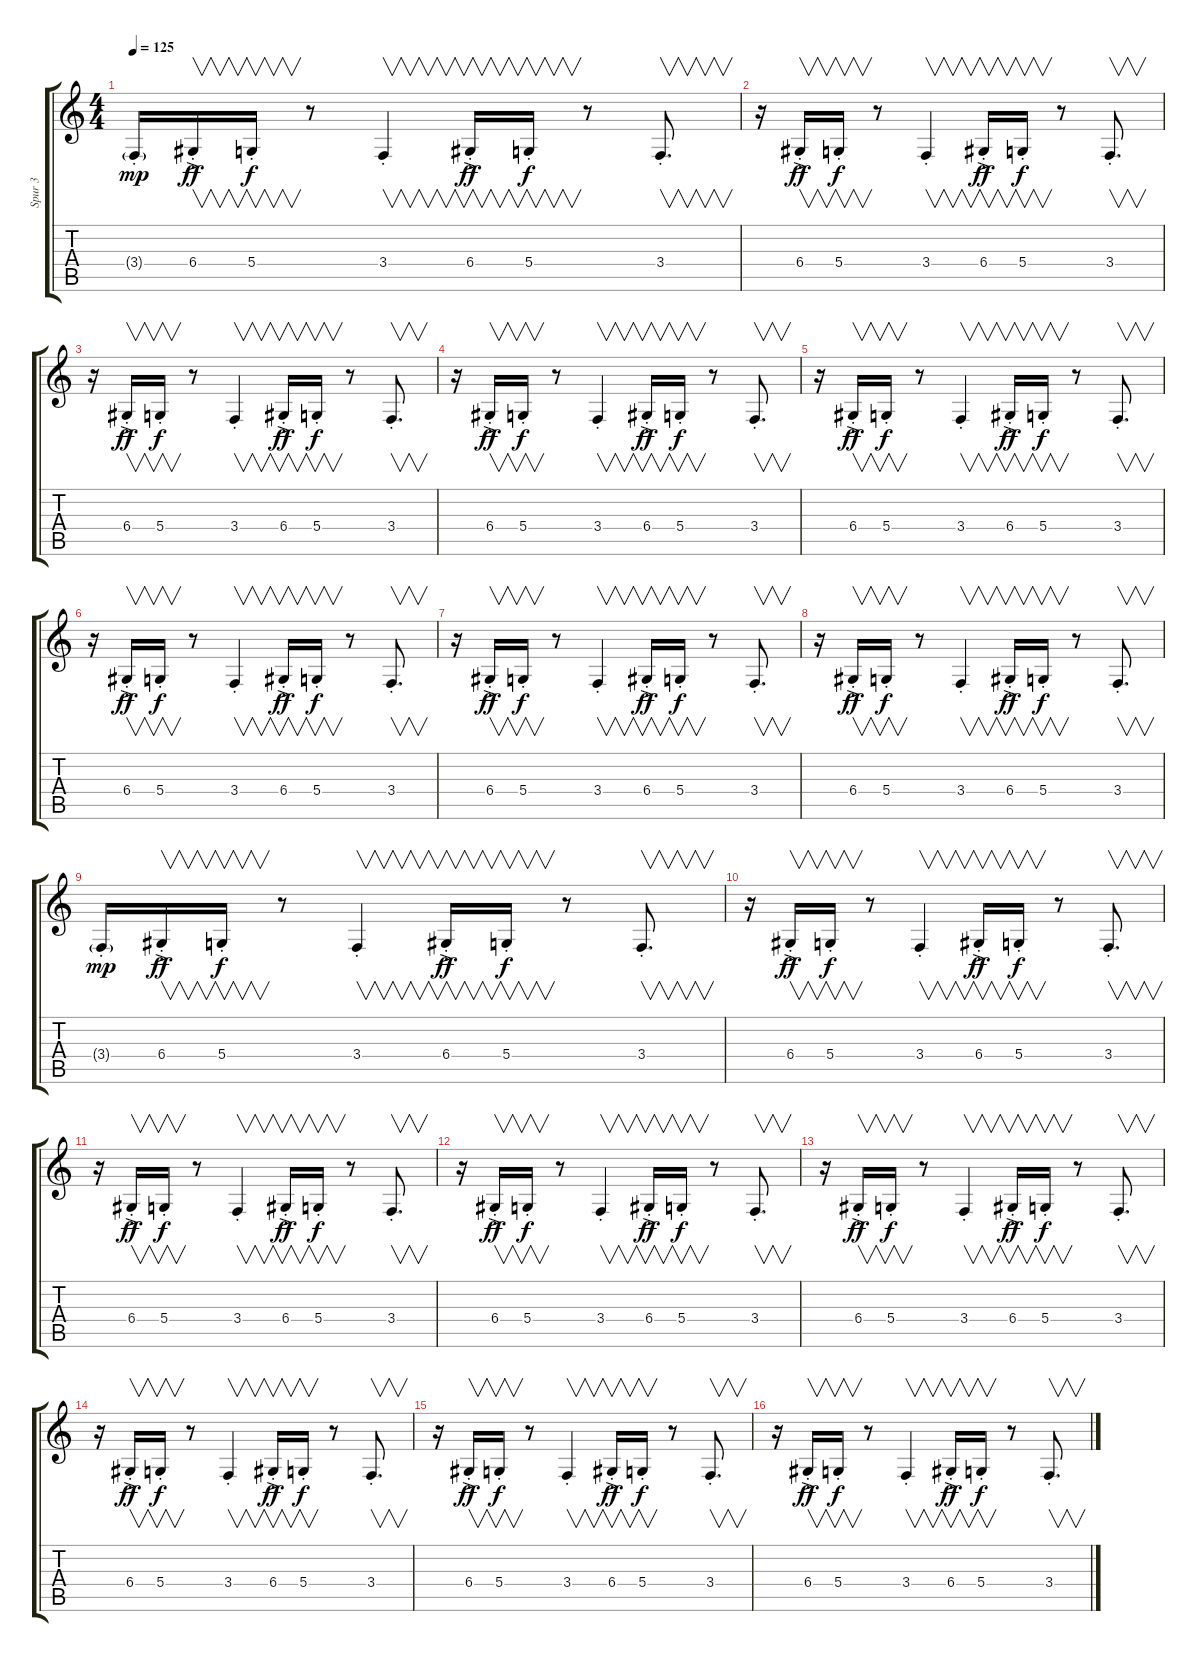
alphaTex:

\track ("Spur 3" "Spur 3") {instrument electricpiano1}
\staff {score tabs}
\tuning (E4 B3 G3 D3 A2 E2) {hide}
\ts (4 4)
\tempo 125
\clef g2
\ks c
3.4{g st}.16{dy mp} 6.4{ac st}.16{v dy ff} 5.4{st}.16{v dy f} r.8 3.4{st}.4{v} 6.4{ac st}.16{v dy ff} 5.4{st}.16{v dy f} r.8 3.4{st}.8{v d} |
r.16 6.4{ac st}.16{v dy ff} 5.4{st}.16{v dy f} r.8 3.4{st}.4{v} 6.4{ac st}.16{v dy ff} 5.4{st}.16{v dy f} r.8 3.4{st}.8{v d} |
r.16 6.4{ac st}.16{v dy ff} 5.4{st}.16{v dy f} r.8 3.4{st}.4{v} 6.4{ac st}.16{v dy ff} 5.4{st}.16{v dy f} r.8 3.4{st}.8{v d} |
r.16 6.4{ac st}.16{v dy ff} 5.4{st}.16{v dy f} r.8 3.4{st}.4{v} 6.4{ac st}.16{v dy ff} 5.4{st}.16{v dy f} r.8 3.4{st}.8{v d} |
r.16 6.4{ac st}.16{v dy ff} 5.4{st}.16{v dy f} r.8 3.4{st}.4{v} 6.4{ac st}.16{v dy ff} 5.4{st}.16{v dy f} r.8 3.4{st}.8{v d} |
r.16 6.4{ac st}.16{v dy ff} 5.4{st}.16{v dy f} r.8 3.4{st}.4{v} 6.4{ac st}.16{v dy ff} 5.4{st}.16{v dy f} r.8 3.4{st}.8{v d} |
r.16 6.4{ac st}.16{v dy ff} 5.4{st}.16{v dy f} r.8 3.4{st}.4{v} 6.4{ac st}.16{v dy ff} 5.4{st}.16{v dy f} r.8 3.4{st}.8{v d} |
r.16 6.4{ac st}.16{v dy ff} 5.4{st}.16{v dy f} r.8 3.4{st}.4{v} 6.4{ac st}.16{v dy ff} 5.4{st}.16{v dy f} r.8 3.4{st}.8{v d} |
3.4{g st}.16{dy mp} 6.4{ac st}.16{v dy ff} 5.4{st}.16{v dy f} r.8 3.4{st}.4{v} 6.4{ac st}.16{v dy ff} 5.4{st}.16{v dy f} r.8 3.4{st}.8{v d} |
r.16 6.4{ac st}.16{v dy ff} 5.4{st}.16{v dy f} r.8 3.4{st}.4{v} 6.4{ac st}.16{v dy ff} 5.4{st}.16{v dy f} r.8 3.4{st}.8{v d} |
r.16 6.4{ac st}.16{v dy ff} 5.4{st}.16{v dy f} r.8 3.4{st}.4{v} 6.4{ac st}.16{v dy ff} 5.4{st}.16{v dy f} r.8 3.4{st}.8{v d} |
r.16 6.4{ac st}.16{v dy ff} 5.4{st}.16{v dy f} r.8 3.4{st}.4{v} 6.4{ac st}.16{v dy ff} 5.4{st}.16{v dy f} r.8 3.4{st}.8{v d} |
r.16 6.4{ac st}.16{v dy ff} 5.4{st}.16{v dy f} r.8 3.4{st}.4{v} 6.4{ac st}.16{v dy ff} 5.4{st}.16{v dy f} r.8 3.4{st}.8{v d} |
r.16 6.4{ac st}.16{v dy ff} 5.4{st}.16{v dy f} r.8 3.4{st}.4{v} 6.4{ac st}.16{v dy ff} 5.4{st}.16{v dy f} r.8 3.4{st}.8{v d} |
r.16 6.4{ac st}.16{v dy ff} 5.4{st}.16{v dy f} r.8 3.4{st}.4{v} 6.4{ac st}.16{v dy ff} 5.4{st}.16{v dy f} r.8 3.4{st}.8{v d} |
r.16 6.4{ac st}.16{v dy ff} 5.4{st}.16{v dy f} r.8 3.4{st}.4{v} 6.4{ac st}.16{v dy ff} 5.4{st}.16{v dy f} r.8 3.4{st}.8{v d}
